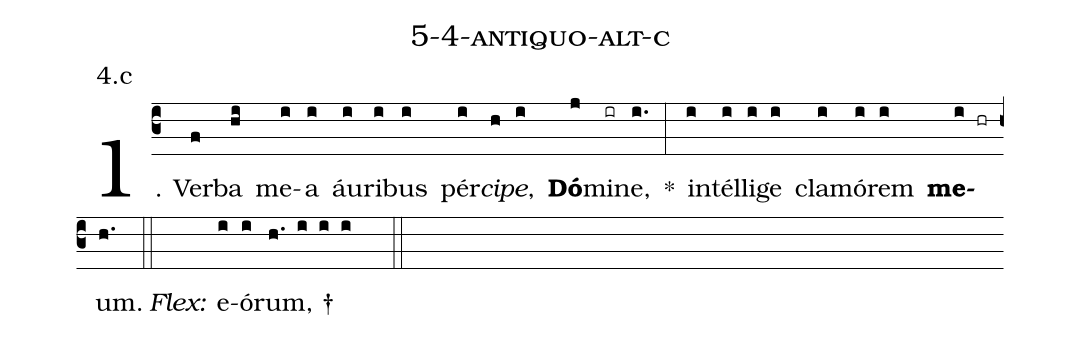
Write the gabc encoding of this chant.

name: 5-4-antiquo-alt-c;
annotation: 4.c;
%%
(c3)1. Ver(f)ba(hi) me(i)a(i) áu(i)ri(i)bus(i) pér(i)<i>ci</i>(h)<i>pe</i>,(i) <b>Dó</b>(j)mi(ir)ne,(i.) *(:) in(i)tél(i)li(i)ge(i) cla(i)mó(i)rem(i) <b>me</b>(i hr)um.(h.) (::)
<i>Flex:</i>()  e(i)ó(i)rum, †(h. i i i  ::)
